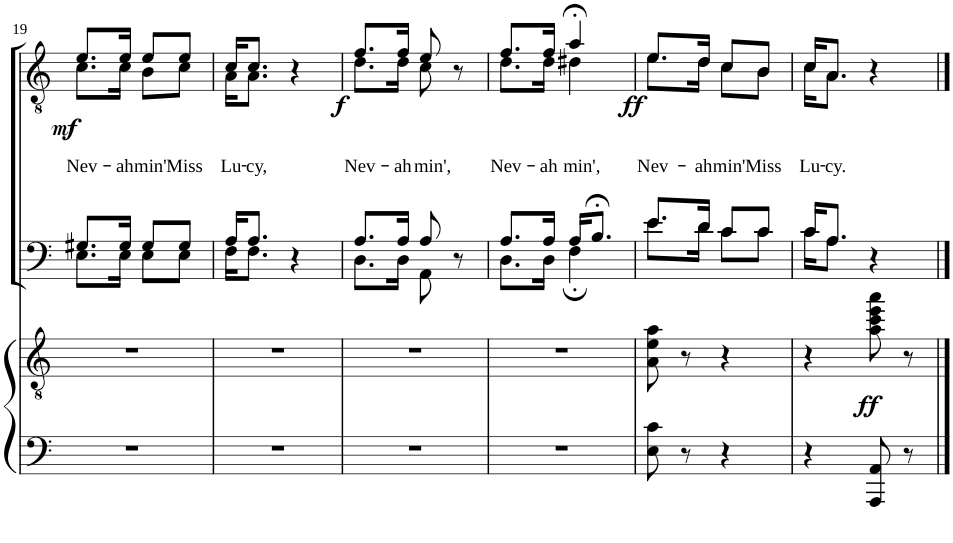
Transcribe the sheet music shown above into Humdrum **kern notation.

**kern	**kern	**dynam	**kern	**text	**kern	**dynam
*part3	*part3	*part3	*part2	*part2	*part1	*part1
*staff4	*staff3	*staff3/4	*staff2	*staff2	*staff1	*staff1
*I"Piano	*	*	*I"Piano	*	*I"Piano	*
*I'Pno	*	*	*I'Pno	*	*I'Pno	*
!!LO:PB:g=z
*clefF4	*clefGv2	*	*clefF4	*	*clefGv2	*
*k[]	*k[]	*	*k[]	*	*k[]	*
*M2/4	*M2/4	*	*M2/4	*	*M2/4	*
=19	=19	=19	=19	=19	=19	=19
!	!	!	!	!LO:LY:a	!	!LO:DY:b
*	*	*	*^	*	*^	*
2r	2r	.	8.G#X/L	8.E\L	Nev-	8.e/L	8.c\L	mf
!	!	!	!	!	!LO:LY:a	!	!	!
.	.	.	16G#/Jk	16E\Jk	-ah	16e/Jk	16c\Jk	.
!	!	!	!	!	!LO:LY:a	!	!	!
.	.	.	8G#/L	8E\L	min'	8e/L	8B\L	.
!	!	!	!	!	!LO:LY:a	!	!	!
.	.	.	8G#/J	8E\J	Miss	8e/J	8c\J	.
=20	=20	=20	=20	=20	=20	=20	=20	=20
!	!	!	!	!	!LO:LY:a	!	!	!
2r	2r	.	16A/KL	16F\KL	Lu-	16c/KL	16A\KL	.
!	!	!	!	!	!LO:LY:a	!	!	!
.	.	.	8.A/J	8.F\J	-cy,	8.c/J	8.A\J	.
.	.	.	4r	4ryy	.	4r	4ryy	.
=21	=21	=21	=21	=21	=21	=21	=21	=21
!	!	!	!	!	!LO:LY:a	!	!	!LO:DY:b
2r	2r	.	8.A/L	8.D\L	Nev-	8.f/L	8.d\L	f
!	!	!	!	!	!LO:LY:a	!	!	!
.	.	.	16A/Jk	16D\Jk	-ah	16f/Jk	16d\Jk	.
!	!	!	!	!	!LO:LY:a	!	!	!
.	.	.	8A/	8AA\	min',	8e/	8c\	.
.	.	.	8r	8ryy	.	8r	8ryy	.
=22	=22	=22	=22	=22	=22	=22	=22	=22
!	!	!	!	!	!LO:LY:a	!	!	!
2r	2r	.	8.A/L	8.D\L	Nev-	8.f/L	8.d\L	.
!	!	!	!	!	!LO:LY:a	!	!	!
.	.	.	16A/Jk	16D\Jk	-ah	16f/Jk	16d\Jk	.
!	!	!	!	!	!LO:LY:a	!	!	!
.	.	.	16A/KL	4F;\	min',	4a;</	4d#X\	.
.	.	.	8.B;</J	.	.	.	.	.
=23	=23	=23	=23	=23	=23	=23	=23	=23
!	!	!	!	!	!LO:LY:a	!	!	!LO:DY:b
8E\ 8c\	8A\ 8e\ 8a\	.	8.e/L	8.e\L	Nev-	8.e/L	8.e\L	ff
8r	8r	.	.	.	.	.	.	.
!	!	!	!	!	!LO:LY:a	!	!	!
.	.	.	16d/Jk	16d\Jk	-ah	16d/Jk	16d\Jk	.
!	!	!	!	!	!LO:LY:a	!	!	!
4r	4r	.	8c/L	8c\L	min'	8c/L	8c\L	.
!	!	!	!	!	!LO:LY:a	!	!	!
.	.	.	8c/J	8c\J	Miss	8B/J	8B\J	.
=24	=24	=24	=24	=24	=24	=24	=24	=24
!	!	!	!	!	!LO:LY:a	!	!	!
4r	4r	.	16c/KL	16c\KL	Lu-	16c/KL	16c\KL	.
!	!	!	!	!	!LO:LY:a	!	!	!
.	.	.	8.A/J	8.A\J	-cy.	8.A/J	8.A\J	.
!	!	!LO:DY:b	!	!	!	!	!	!
8AAA/ 8AA/	8a\ 8cc\ 8ee\ 8aa\	ff	4r	4ryy	.	4r	4ryy	.
8r	8r	.	.	.	.	.	.	.
*	*	*	*v	*v	*	*	*	*
*	*	*	*	*	*v	*v	*
==	==	==	==	==	==	==
*-	*-	*-	*-	*-	*-	*-
